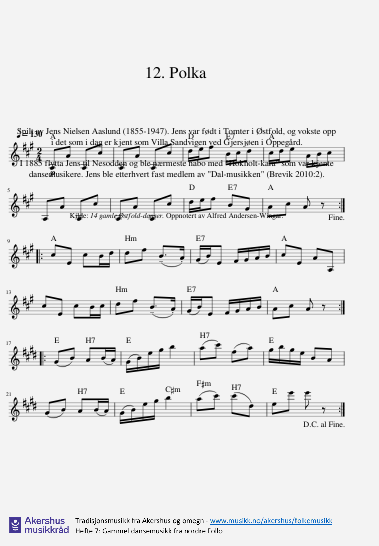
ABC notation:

X:1
L:1/8
Q:1/4=130
M:2/4
I:linebreak $
K:A
V:1 treble
V:1
!p! A,A A,c | A,A A,c | d/e/f B/c/d | c/d/e A/B/c |$ A,A A,c | %5
 A,A A,c | d/e/f BG | Ac A z!fine! ::$ cE cB/d/ | df (!tenuto!B>.A) | %10
 (G/B/)E F/G/A/B/ | cE AA, |$ cE cB/c/ | df (!tenuto!B>.A) | (G/B/)E F/G/A/B/ | %15
 Ac A z ::$[K:E] (GB) A(B/A/) | (G/B/)e/g/ b2 | (ac') (fa) | g/b/g/e/ BA |$ %20
 (GB) A(B/A/) | (G/B/)e/g/ b2 | (ac') (c'd) | ee' e' z!D.C.! :| %24
